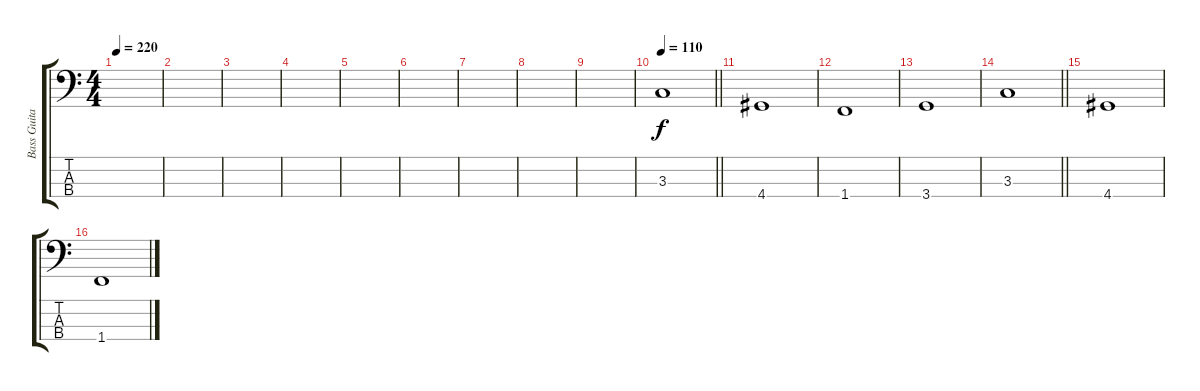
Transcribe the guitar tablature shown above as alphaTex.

\track ("Bass Guitar" "Bass Guita") {instrument electricbassfinger}
\staff {score tabs}
\tuning (G2 D2 A1 E1) {hide}
\ts (4 4)
\tempo 220
\clef f4
\ks c
|
|
|
|
|
|
|
|
|
\tempo 110
\barLineRight lightlight
3.3.1 |
4.4.1 |
1.4.1 |
3.4.1 |
\barLineRight lightlight
3.3.1 |
4.4.1 |
1.4.1
